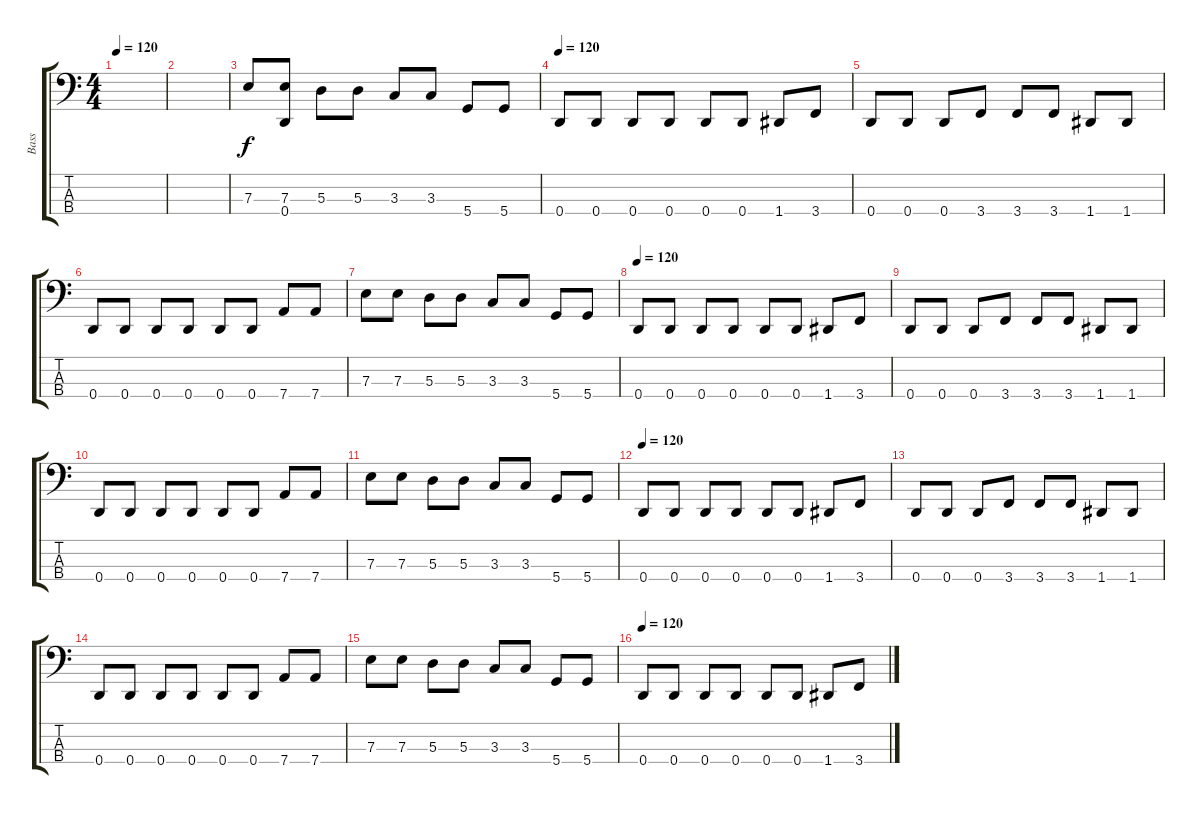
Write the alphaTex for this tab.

\track ("Bass" "Bass") {instrument electricbassfinger}
\staff {score tabs}
\tuning (G2 D2 A1 D1) {hide}
\ts (4 4)
\tempo 120
\clef f4
\ks c
|
|
7.3.8 (7.3 0.4).8 5.3.8 5.3.8 3.3.8 3.3.8 5.4.8 5.4.8 |
\tempo 120
0.4.8 0.4.8 0.4.8 0.4.8 0.4.8 0.4.8 1.4.8 3.4.8 |
0.4.8 0.4.8 0.4.8 3.4.8 3.4.8 3.4.8 1.4.8 1.4.8 |
0.4.8 0.4.8 0.4.8 0.4.8 0.4.8 0.4.8 7.4.8 7.4.8 |
7.3.8 7.3.8 5.3.8 5.3.8 3.3.8 3.3.8 5.4.8 5.4.8 |
\tempo 120
0.4.8 0.4.8 0.4.8 0.4.8 0.4.8 0.4.8 1.4.8 3.4.8 |
0.4.8 0.4.8 0.4.8 3.4.8 3.4.8 3.4.8 1.4.8 1.4.8 |
0.4.8 0.4.8 0.4.8 0.4.8 0.4.8 0.4.8 7.4.8 7.4.8 |
7.3.8 7.3.8 5.3.8 5.3.8 3.3.8 3.3.8 5.4.8 5.4.8 |
\tempo 120
0.4.8 0.4.8 0.4.8 0.4.8 0.4.8 0.4.8 1.4.8 3.4.8 |
0.4.8 0.4.8 0.4.8 3.4.8 3.4.8 3.4.8 1.4.8 1.4.8 |
0.4.8 0.4.8 0.4.8 0.4.8 0.4.8 0.4.8 7.4.8 7.4.8 |
7.3.8 7.3.8 5.3.8 5.3.8 3.3.8 3.3.8 5.4.8 5.4.8 |
\tempo 120
0.4.8 0.4.8 0.4.8 0.4.8 0.4.8 0.4.8 1.4.8 3.4.8
